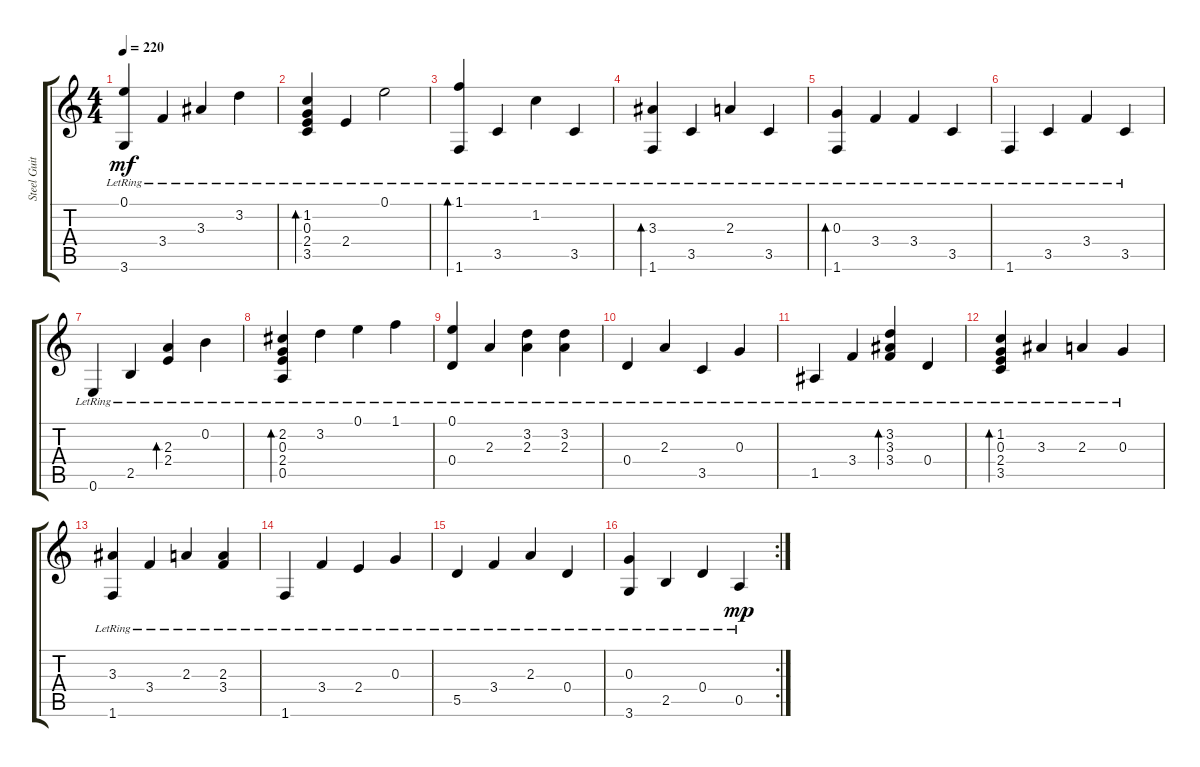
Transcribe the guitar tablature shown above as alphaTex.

\track ("Steel Guitar" "Steel Guit") {instrument acousticguitarsteel}
\staff {score tabs}
\tuning (E4 B3 G3 D3 A2 E2) {hide}
\ts (4 4)
\tempo 220
\clef g2
\ks c
(0.1{lr} 3.6{lr}).4{dy mf} 3.4{lr}.4 3.3{lr}.4 3.2{lr}.4 |
(1.2{lr} 0.3{lr} 2.4{lr} 3.5{lr}).4{bd 240} 2.4{lr}.4 0.1{lr}.2 |
(1.1{lr} 1.6{lr}).4{bd 240} 3.5{lr}.4 1.2{lr}.4 3.5{lr}.4 |
(3.3{lr} 1.6{lr}).4{bd 240} 3.5{lr}.4 2.3{lr}.4 3.5{lr}.4 |
(0.3{lr} 1.6{lr}).4{bd 240} 3.4{lr}.4 3.4{lr}.4 3.5{lr}.4 |
1.6{lr}.4 3.5{lr}.4 3.4{lr}.4 3.5{lr}.4 |
0.6{lr}.4 2.5{lr}.4 (2.3{lr} 2.4{lr}).4{bd 240} 0.2{lr}.4 |
(2.2{lr} 0.3{lr} 2.4{lr} 0.5{lr}).4{bd 240} 3.2{lr}.4 0.1{lr}.4 1.1{lr}.4 |
(0.1{lr} 0.4{lr}).4 2.3{lr}.4 (3.2{lr} 2.3{lr}).4 (3.2{lr} 2.3{lr}).4 |
0.4{lr}.4 2.3{lr}.4 3.5{lr}.4 0.3{lr}.4 |
1.5{lr}.4 3.4{lr}.4 (3.2{lr} 3.3{lr} 3.4{lr}).4{bd 240} 0.4{lr}.4 |
(1.2{lr} 0.3{lr} 2.4{lr} 3.5{lr}).4{bd 240} 3.3{lr}.4 2.3{lr}.4 0.3{lr}.4 |
(3.3{lr} 1.6{lr}).4 3.4{lr}.4 2.3{lr}.4 (2.3{lr} 3.4{lr}).4 |
1.6{lr}.4 3.4{lr}.4 2.4{lr}.4 0.3{lr}.4 |
5.5{lr}.4 3.4{lr}.4 2.3{lr}.4 0.4{lr}.4 |
\rc 2
(0.3{lr} 3.6{lr}).4 2.5{lr}.4 0.4{lr}.4 0.5{lr}.4{dy mp}
